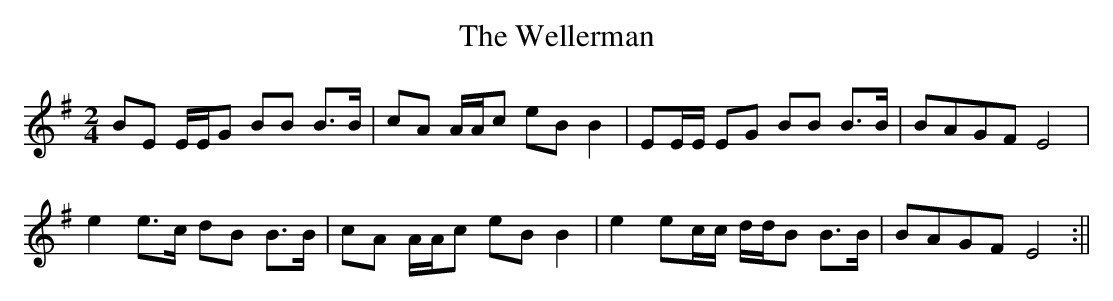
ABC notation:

X:1
T: The Wellerman
M: 2/4
L: 1/8
K: Emin
BE E1/2E1/2G BB B>B | cA A1/2A1/2c eB B2 | EE1/2E1/2 EG BB B>B | BAGF E4 |
e2 e>c dB B>B | cA A1/2A1/2c eB B2 | e2 ec1/2c1/2 d1/2d1/2B B>B | BAGF E4 :||
